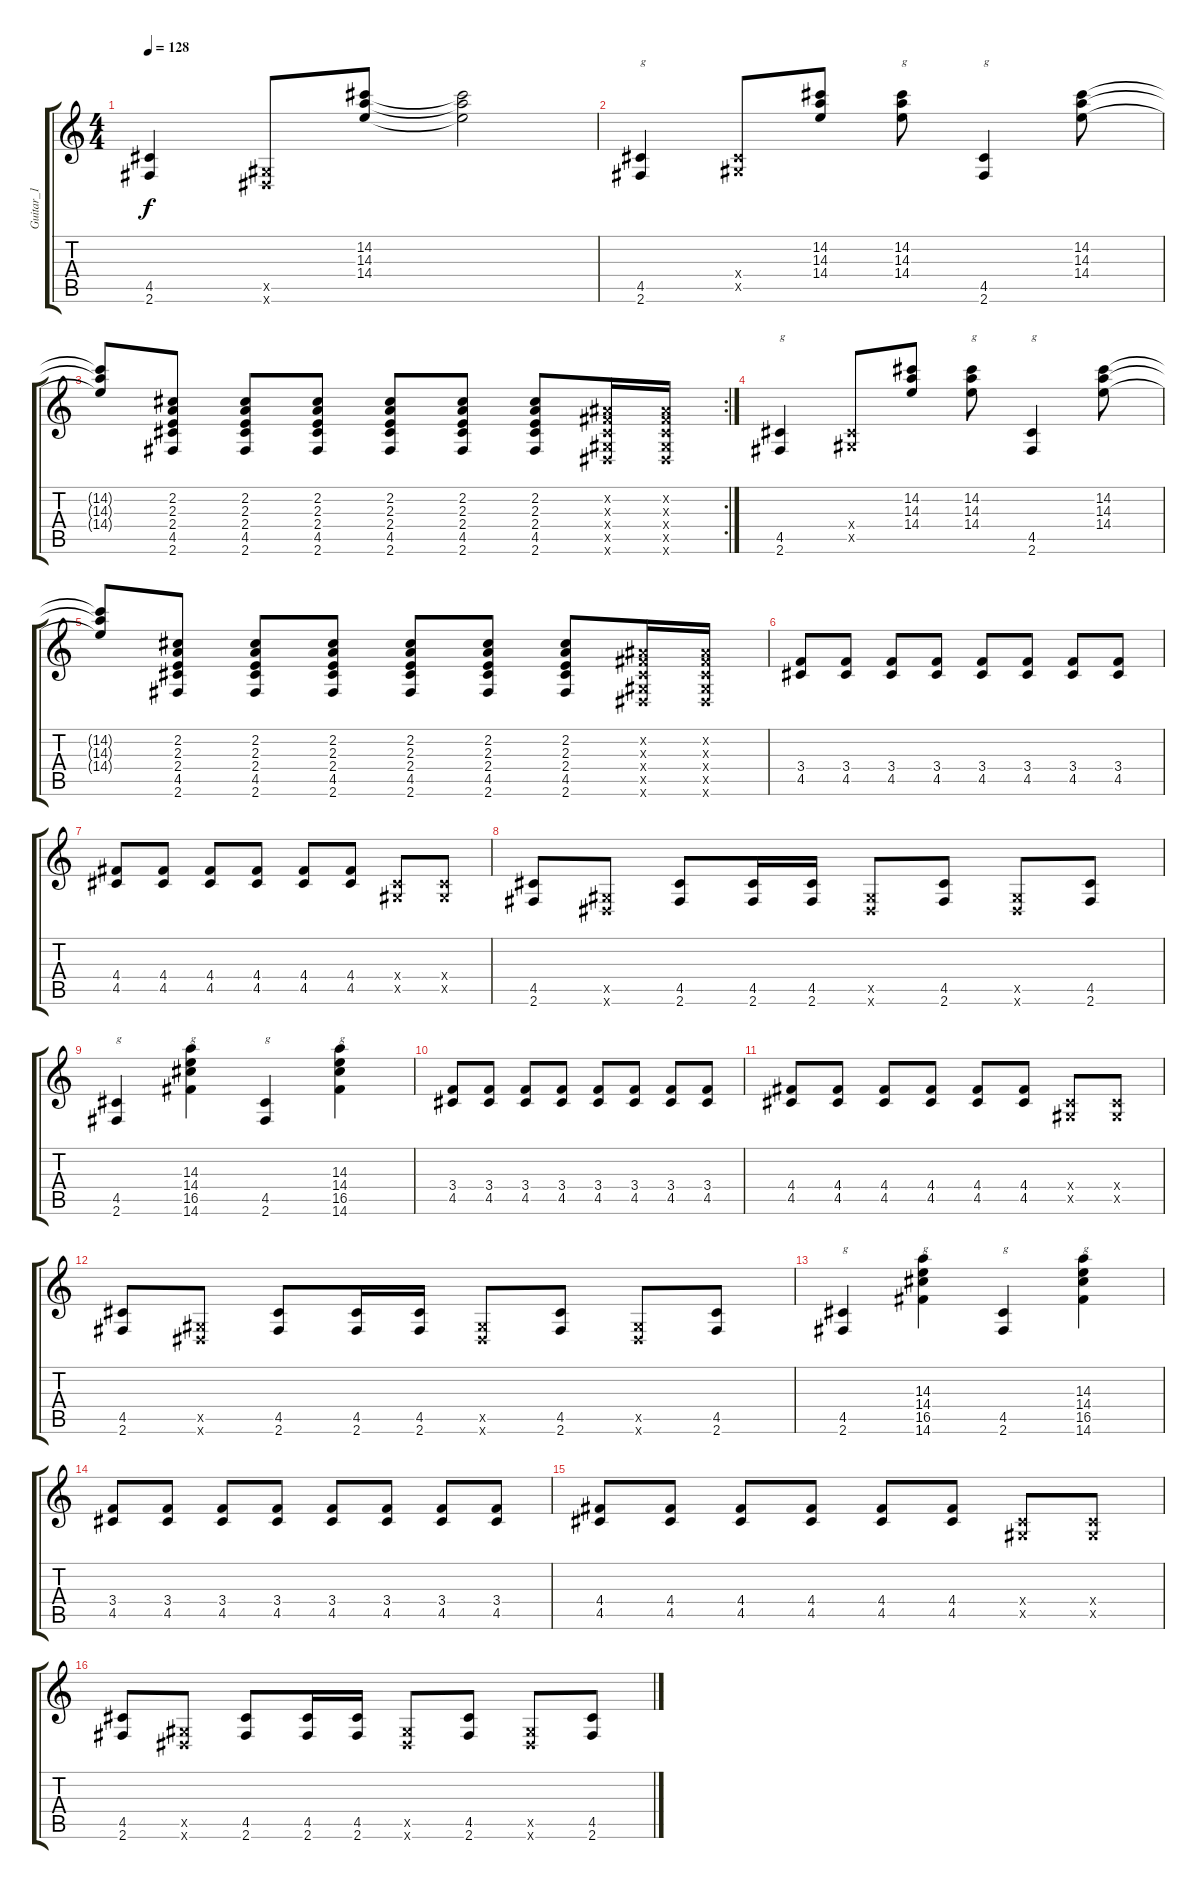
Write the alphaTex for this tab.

\track ("Guitar_1" "Guitar_1") {instrument distortionguitar}
\staff {score tabs}
\tuning (E4 B3 G3 D3 A2 E2) {hide}
\ts (4 4)
\tempo 128
\clef g2
\ks c
(4.5 2.6).4{dy f} (-1.5{x} -1.6{x}).8 (14.2 14.3 14.4).8 (14.2{t} 14.3{t} 14.4{t}).2 |
(4.5 2.6).4{txt "g"} (-1.4{x} -1.5{x}).8 (14.2 14.3 14.4).8 (14.2 14.3 14.4).8{txt "g"} (4.5 2.6).4{txt "g"} (14.2 14.3 14.4).8 |
\rc 2
(14.2{t} 14.3{t} 14.4{t}).8 (2.2 2.3 2.4 4.5 2.6).8 (2.2 2.3 2.4 4.5 2.6).8 (2.2 2.3 2.4 4.5 2.6).8 (2.2 2.3 2.4 4.5 2.6).8 (2.2 2.3 2.4 4.5 2.6).8 (2.2 2.3 2.4 4.5 2.6).8 (-1.2{x} -1.3{x} -1.4{x} -1.5{x} -1.6{x}).16 (-1.2{x} -1.3{x} -1.4{x} -1.5{x} -1.6{x}).16 |
(4.5 2.6).4{txt "g"} (-1.4{x} -1.5{x}).8 (14.2 14.3 14.4).8 (14.2 14.3 14.4).8{txt "g"} (4.5 2.6).4{txt "g"} (14.2 14.3 14.4).8 |
(14.2{t} 14.3{t} 14.4{t}).8 (2.2 2.3 2.4 4.5 2.6).8 (2.2 2.3 2.4 4.5 2.6).8 (2.2 2.3 2.4 4.5 2.6).8 (2.2 2.3 2.4 4.5 2.6).8 (2.2 2.3 2.4 4.5 2.6).8 (2.2 2.3 2.4 4.5 2.6).8 (-1.2{x} -1.3{x} -1.4{x} -1.5{x} -1.6{x}).16 (-1.2{x} -1.3{x} -1.4{x} -1.5{x} -1.6{x}).16 |
(3.4 4.5).8 (3.4 4.5).8 (3.4 4.5).8 (3.4 4.5).8 (3.4 4.5).8 (3.4 4.5).8 (3.4 4.5).8 (3.4 4.5).8 |
(4.4 4.5).8 (4.4 4.5).8 (4.4 4.5).8 (4.4 4.5).8 (4.4 4.5).8 (4.4 4.5).8 (-1.4{x} -1.5{x}).8 (-1.4{x} -1.5{x}).8 |
(4.5 2.6).8 (-1.5{x} -1.6{x}).8 (4.5 2.6).8 (4.5 2.6).16 (4.5 2.6).16 (-1.5{x} -1.6{x}).8 (4.5 2.6).8 (-1.5{x} -1.6{x}).8 (4.5 2.6).8 |
(4.5 2.6).4{txt "g"} (14.3 14.4 16.5 14.6).4{txt "g"} (4.5 2.6).4{txt "g"} (14.3 14.4 16.5 14.6).4{txt "g"} |
(3.4 4.5).8 (3.4 4.5).8 (3.4 4.5).8 (3.4 4.5).8 (3.4 4.5).8 (3.4 4.5).8 (3.4 4.5).8 (3.4 4.5).8 |
(4.4 4.5).8 (4.4 4.5).8 (4.4 4.5).8 (4.4 4.5).8 (4.4 4.5).8 (4.4 4.5).8 (-1.4{x} -1.5{x}).8 (-1.4{x} -1.5{x}).8 |
(4.5 2.6).8 (-1.5{x} -1.6{x}).8 (4.5 2.6).8 (4.5 2.6).16 (4.5 2.6).16 (-1.5{x} -1.6{x}).8 (4.5 2.6).8 (-1.5{x} -1.6{x}).8 (4.5 2.6).8 |
(4.5 2.6).4{txt "g"} (14.3 14.4 16.5 14.6).4{txt "g"} (4.5 2.6).4{txt "g"} (14.3 14.4 16.5 14.6).4{txt "g"} |
(3.4 4.5).8 (3.4 4.5).8 (3.4 4.5).8 (3.4 4.5).8 (3.4 4.5).8 (3.4 4.5).8 (3.4 4.5).8 (3.4 4.5).8 |
(4.4 4.5).8 (4.4 4.5).8 (4.4 4.5).8 (4.4 4.5).8 (4.4 4.5).8 (4.4 4.5).8 (-1.4{x} -1.5{x}).8 (-1.4{x} -1.5{x}).8 |
(4.5 2.6).8 (-1.5{x} -1.6{x}).8 (4.5 2.6).8 (4.5 2.6).16 (4.5 2.6).16 (-1.5{x} -1.6{x}).8 (4.5 2.6).8 (-1.5{x} -1.6{x}).8 (4.5 2.6).8
